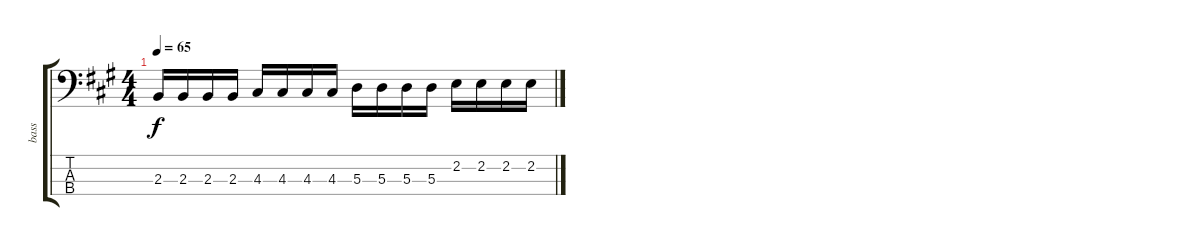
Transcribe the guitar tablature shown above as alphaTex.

\track ("bass" "bass") {instrument electricbassfinger}
\staff {score tabs}
\tuning (G2 D2 A1 E1) {hide}
\ts (4 4)
\tempo 65
\clef f4
\ks f#minor
2.3.16{dy f} 2.3.16 2.3.16 2.3.16 4.3.16 4.3.16 4.3.16 4.3.16 5.3.16 5.3.16 5.3.16 5.3.16 2.2.16 2.2.16 2.2.16 2.2.16
